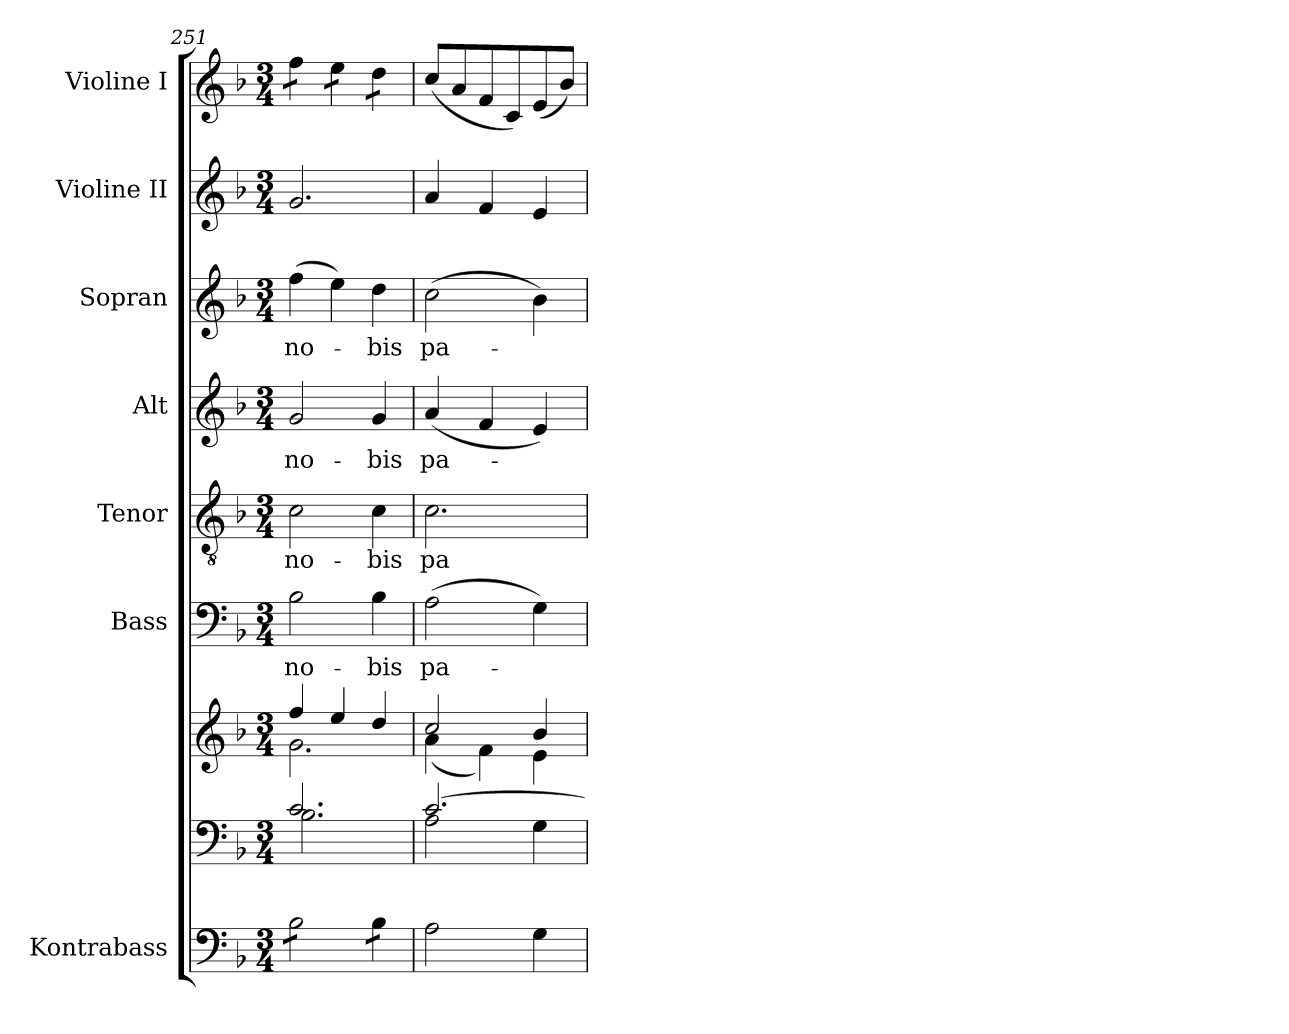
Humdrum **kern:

**kern	**kern	**kern	**kern	**text	**kern	**text	**kern	**text	**kern	**text	**kern	**kern
*part8	*part7	*part7	*part6	*part6	*part5	*part5	*part4	*part4	*part3	*part3	*part2	*part1
*staff9	*staff8	*staff7	*staff6	*staff6	*staff5	*staff5	*staff4	*staff4	*staff3	*staff3	*staff2	*staff1
*I"Kontrabass	*	*	*I"Bass	*	*I"Tenor	*	*I"Alt	*	*I"Sopran	*	*I"Violine II	*I"Violine I
*I'Kb.	*	*	*I'B.	*	*I'T.	*	*I'A.	*	*I'S.	*	*I'Vl. II	*I'Vl. I
*clefF4	*clefF4	*clefG2	*clefF4	*	*clefGv2	*	*clefG2	*	*clefG2	*	*clefG2	*clefG2
*ITrd7c12	*	*	*	*	*	*	*	*	*	*	*	*
*k[b-]	*k[b-]	*k[b-]	*k[b-]	*	*k[b-]	*	*k[b-]	*	*k[b-]	*	*k[b-]	*k[b-]
*F:	*F:	*F:	*F:	*	*F:	*	*F:	*	*F:	*	*F:	*F:
*M3/4	*M3/4	*M3/4	*M3/4	*	*M3/4	*	*M3/4	*	*M3/4	*	*M3/4	*M3/4
=251	=251	=251	=251	=251	=251	=251	=251	=251	=251	=251	=251	=251
*	*^	*^	*	*	*	*	*	*	*	*	*	*
!	!	!	!	!	!	!LO:LY:b	!	!LO:LY:b	!	!LO:LY:b	!	!LO:LY:b	!	!
*tremolo	*	*	*	*	*	*	*	*	*	*	*	*	*	*
*	*	*	*	*	*	*	*	*	*	*	*	*	*	*tremolo
8BB-\L	2.c/	2.B-\	4ff/	2.g\	2B-\	no-	2c\	no-	2g/	no-	(>4ff\	no-	2.g/	8ff\L
8BB-\	.	.	.	.	.	.	.	.	.	.	.	.	.	8ff\J
8BB-\	.	.	4ee/	.	.	.	.	.	.	.	4ee\)	.	.	8ee\L
8BB-\J	.	.	.	.	.	.	.	.	.	.	.	.	.	8ee\J
!	!	!	!	!	!	!LO:LY:b	!	!LO:LY:b	!	!LO:LY:b	!	!LO:LY:b	!	!
8BB-\L	.	.	4dd/	.	4B-\	-bis	4c\	-bis	4g/	-bis	4dd\	-bis	.	8dd\L
8BB-\J	.	.	.	.	.	.	.	.	.	.	.	.	.	8dd\J
*	*	*	*	*	*	*	*	*	*	*	*	*	*	*Xtremolo
*Xtremolo	*	*	*	*	*	*	*	*	*	*	*	*	*	*
!!LO:PB:g=z
=252	=252	=252	=252	=252	=252	=252	=252	=252	=252	=252	=252	=252	=252	=252
!	!	!	!	!	!	!LO:LY:b	!	!LO:LY:b	!	!LO:LY:b	!	!LO:LY:b	!	!
2AA\	[>2.c/	2A\	2cc/	(<4a\	(>2A\	pa-	2.c\	pa-	(<4a/	pa-	(>2cc\	pa-	4a/	(<8cc/L
.	.	.	.	.	.	.	.	.	.	.	.	.	.	8a/
.	.	.	.	4f\)	.	.	.	.	4f/	.	.	.	4f/	8f/
.	.	.	.	.	.	.	.	.	.	.	.	.	.	8c/)
4GG\	.	4G\	4b-/	4e\	4G\)	.	.	.	4e/)	.	4b-\)	.	4e/	(<8e/
.	.	.	.	.	.	.	.	.	.	.	.	.	.	8b-/J)
*	*v	*v	*	*	*	*	*	*	*	*	*	*	*	*
*	*	*v	*v	*	*	*	*	*	*	*	*	*	*
=	=	=	=	=	=	=	=	=	=	=	=	=
*-	*-	*-	*-	*-	*-	*-	*-	*-	*-	*-	*-	*-
